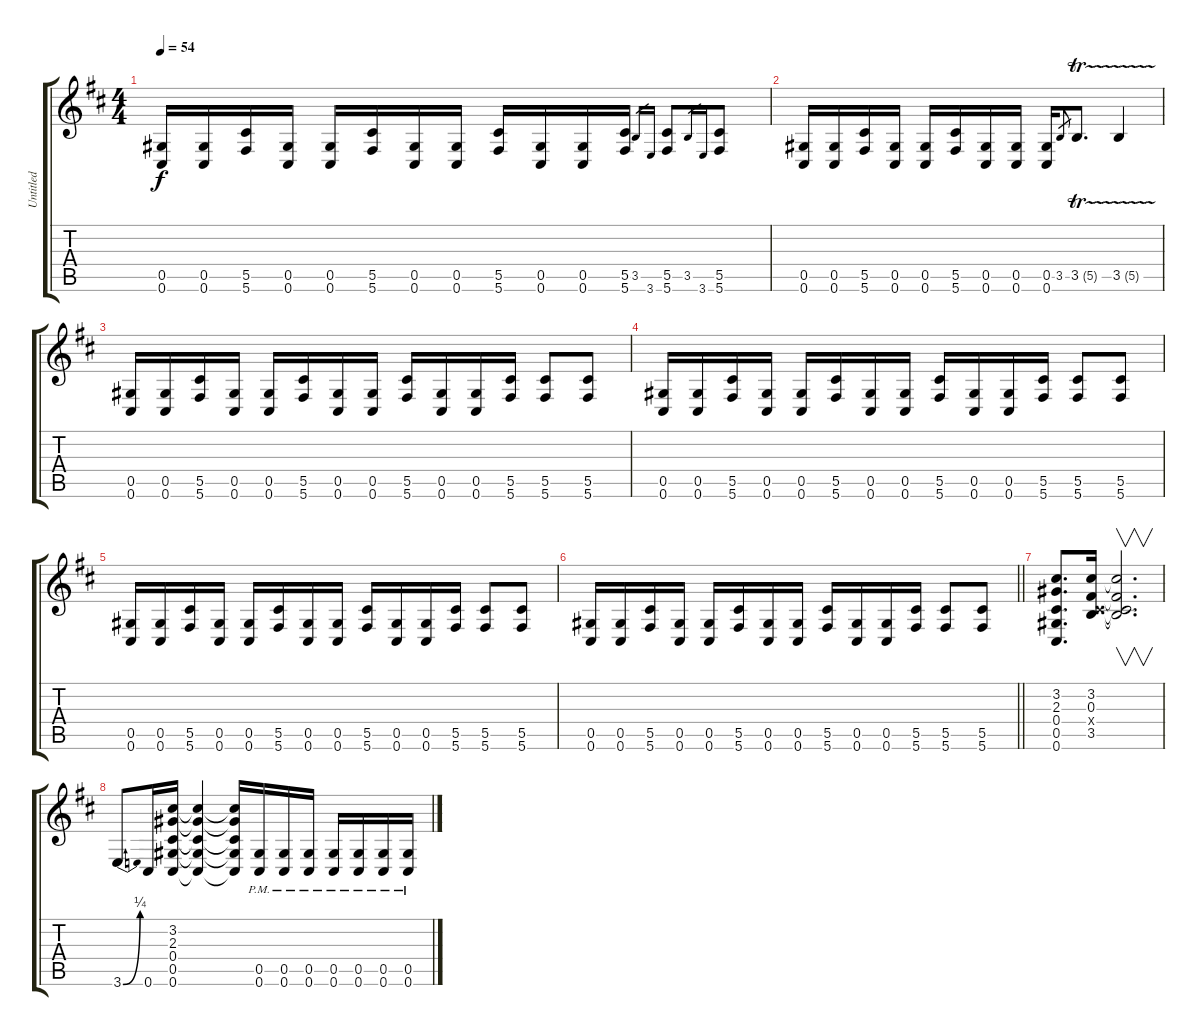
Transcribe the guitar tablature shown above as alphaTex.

\track ("Untitled" "Untitled") {instrument distortionguitar}
\staff {score tabs}
\tuning (Eb4 Bb3 Gb3 Db3 Ab2 Db2) {hide}
\ts (4 4)
\tempo 54
\clef g2
\ks d
(0.5 0.6).16{dy f} (0.5 0.6).16 (5.5 5.6).16 (0.5 0.6).16 (0.5 0.6).16 (5.5 5.6).16 (0.5 0.6).16 (0.5 0.6).16 (5.5 5.6).16 (0.5 0.6).16 (0.5 0.6).16 (5.5 5.6).16 3.5.16{gr} 3.6.16{gr} (5.5 5.6).8 3.5.16{gr} 3.6.16{gr} (5.5 5.6).8 |
(0.5 0.6).16 (0.5 0.6).16 (5.5 5.6).16 (0.5 0.6).16 (0.5 0.6).16 (5.5 5.6).16 (0.5 0.6).16 (0.5 0.6).16 (0.5 0.6).16 3.5.8{gr} 3.5{tr (5 32)}.8{d} 3.5{tr (5 32)}.4 |
(0.5 0.6).16 (0.5 0.6).16 (5.5 5.6).16 (0.5 0.6).16 (0.5 0.6).16 (5.5 5.6).16 (0.5 0.6).16 (0.5 0.6).16 (5.5 5.6).16 (0.5 0.6).16 (0.5 0.6).16 (5.5 5.6).16 (5.5 5.6).8 (5.5 5.6).8 |
(0.5 0.6).16 (0.5 0.6).16 (5.5 5.6).16 (0.5 0.6).16 (0.5 0.6).16 (5.5 5.6).16 (0.5 0.6).16 (0.5 0.6).16 (5.5 5.6).16 (0.5 0.6).16 (0.5 0.6).16 (5.5 5.6).16 (5.5 5.6).8 (5.5 5.6).8 |
(0.5 0.6).16 (0.5 0.6).16 (5.5 5.6).16 (0.5 0.6).16 (0.5 0.6).16 (5.5 5.6).16 (0.5 0.6).16 (0.5 0.6).16 (5.5 5.6).16 (0.5 0.6).16 (0.5 0.6).16 (5.5 5.6).16 (5.5 5.6).8 (5.5 5.6).8 |
\barLineRight lightlight
(0.5 0.6).16 (0.5 0.6).16 (5.5 5.6).16 (0.5 0.6).16 (0.5 0.6).16 (5.5 5.6).16 (0.5 0.6).16 (0.5 0.6).16 (5.5 5.6).16 (0.5 0.6).16 (0.5 0.6).16 (5.5 5.6).16 (5.5 5.6).8 (5.5 5.6).8 |
(3.2 2.3 0.4 0.5 0.6).8{d} (3.2 0.3 0.4{x} 3.5).16 (3.2{t} 0.3{t} 0.4{t} 3.5{t}).2{v d} |
3.6{be (bend 0 0 60 1)}.8 0.6.16 (3.2 2.3 0.4 0.5 0.6).16 (3.2{t} 2.3{t} 0.4{t} 0.5{t} 0.6{t}).4 (3.2{t} 2.3{t} 0.4{t} 0.5{t} 0.6{t}).16 (0.5{pm} 0.6{pm}).16 (0.5{pm} 0.6{pm}).16 (0.5{pm} 0.6{pm}).16 (0.5{pm} 0.6{pm}).16 (0.5{pm} 0.6{pm}).16 (0.5{pm} 0.6{pm}).16 (0.5{pm} 0.6{pm}).16
